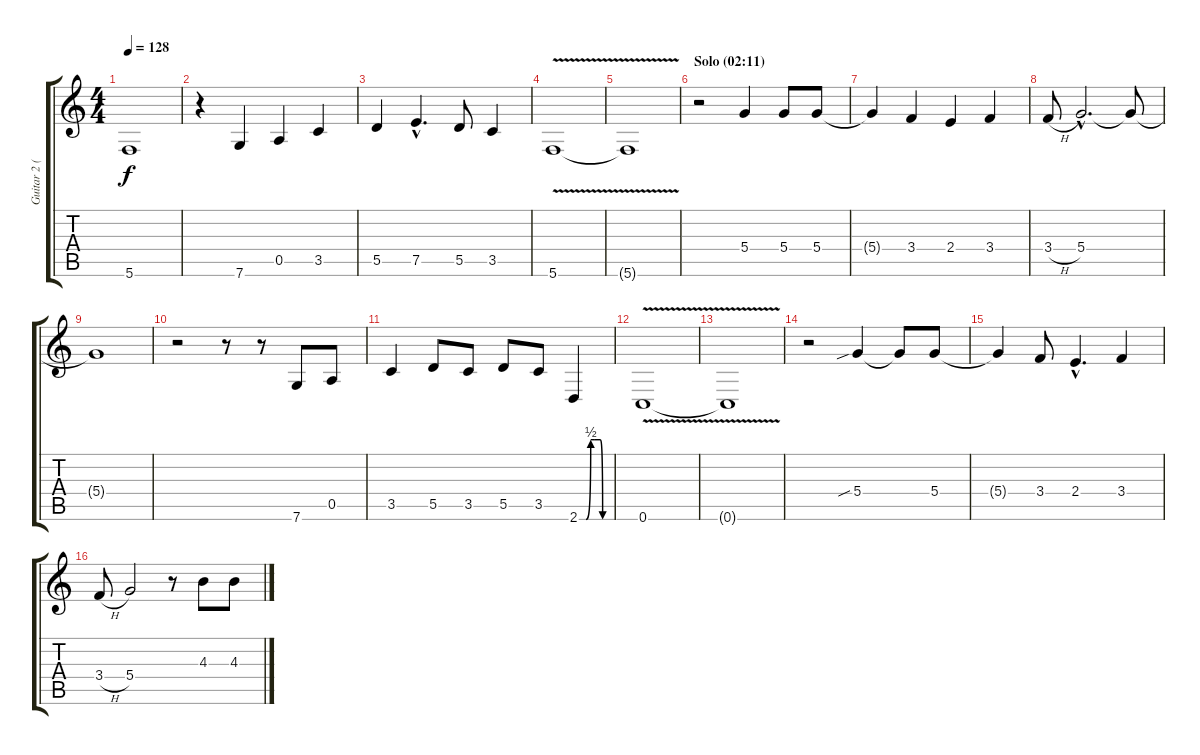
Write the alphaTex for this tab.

\track ("Guitar 2 (Justin Adams)" "Guitar 2 (") {instrument electricguitarjazz}
\staff {score tabs}
\tuning (E4 B3 G3 D3 A2 C2) {hide}
\ts (4 4)
\tempo 128
\clef g2
\ks c
5.6{t}.1{dy f} |
r.4{balance 8} 7.6.4 0.5.4 3.5.4 |
5.5.4 7.5{hac}.4{d} 5.5.8 3.5.4 |
5.6{v}.1 |
5.6{t}.1 |
\section ("" "Solo (02:11)")
r.2{volume 15 balance 8} 5.4.4 5.4.8 5.4.8 |
5.4{t}.4 3.4.4 2.4.4 3.4.4 |
3.4{h}.8 5.4{hac}.2{d} 5.4{t}.8 |
5.4{t}.1 |
r.2 r.8 r.8 7.6.8 0.5.8 |
3.5.4 5.5.8 3.5.8 5.5.8 3.5.8 2.6{be (custom 0 0 13 0 22 2 30 2 40 2 45 0 60 0)}.4 |
0.6{v}.1 |
0.6{t}.1 |
r.2{volume 15 balance 8} 5.4{sib}.4 5.4{t}.8 5.4.8 |
5.4{t}.4 3.4.8 2.4{hac}.4{d} 3.4.4 |
3.4{h}.8 5.4.2 r.8 4.3.8 4.3.8
